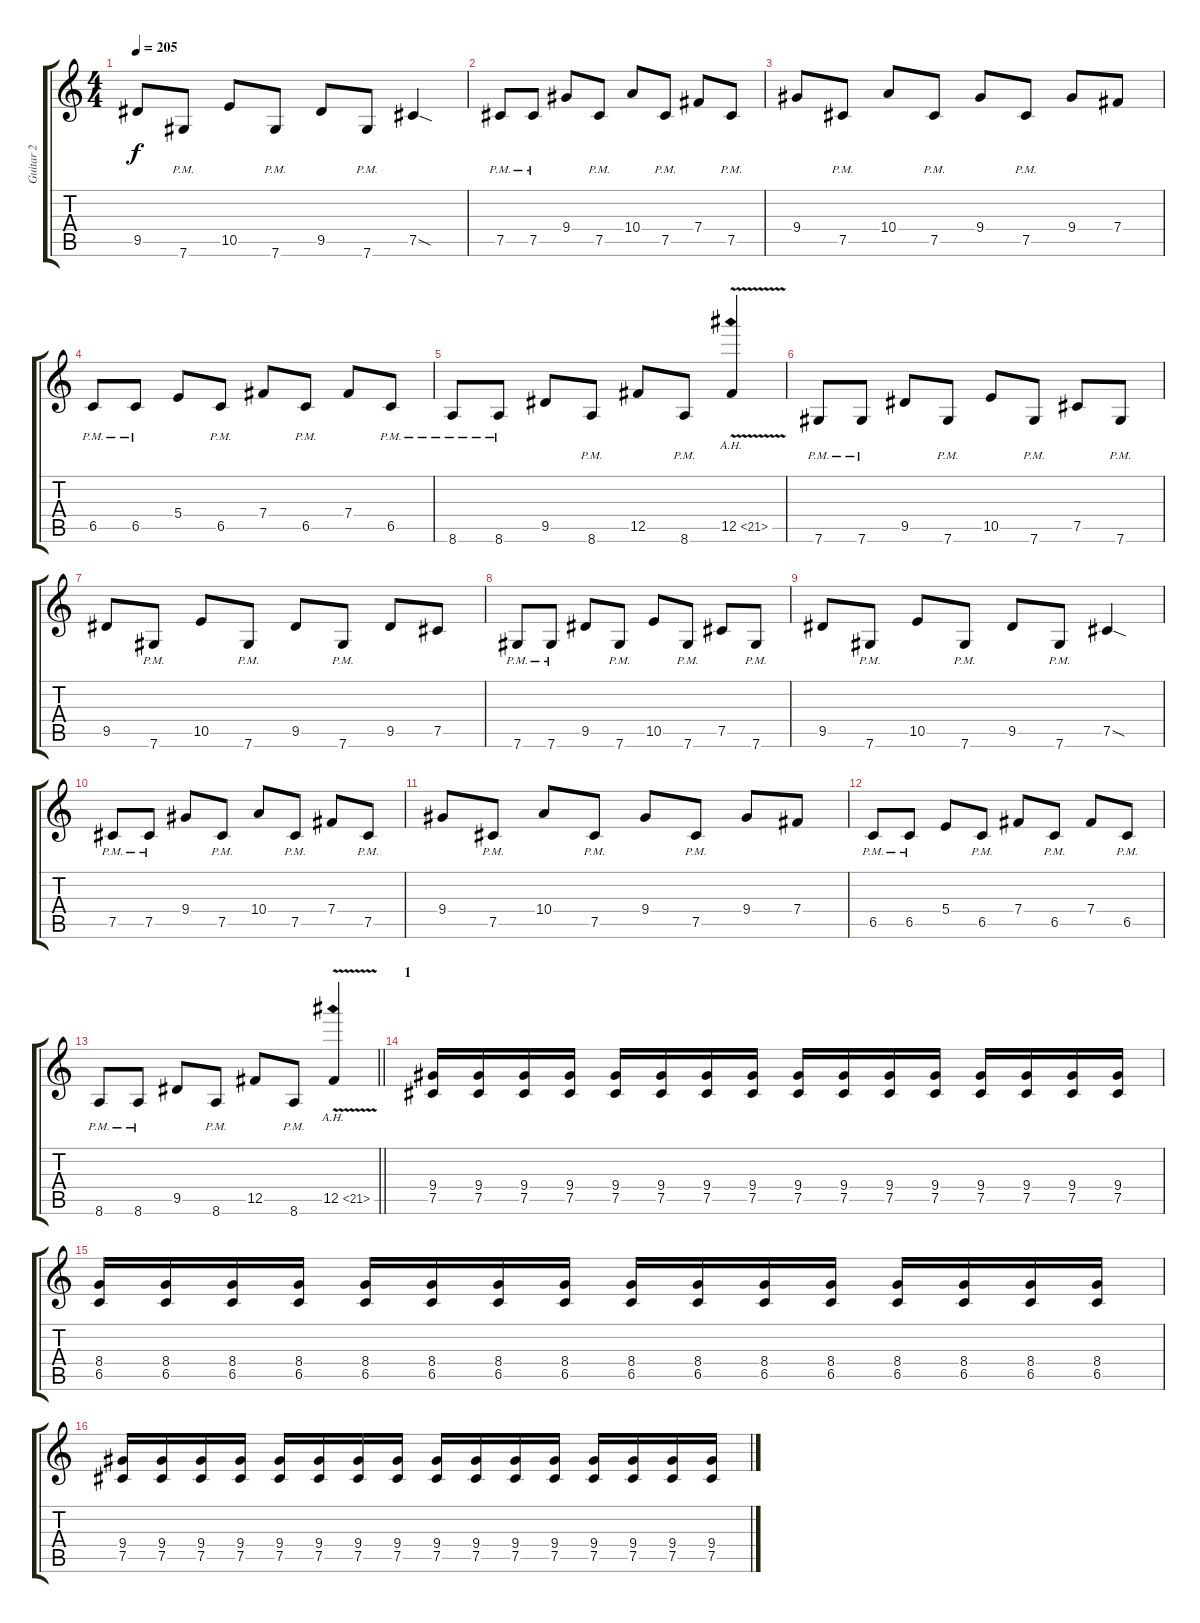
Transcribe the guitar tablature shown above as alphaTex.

\track ("Guitar 2" "Guitar 2") {instrument distortionguitar}
\staff {score tabs}
\tuning (Db4 Ab3 E3 B2 Gb2 Db2) {hide}
\ts (4 4)
\tempo 205
\clef g2
\ks c
9.5.8{dy f} 7.6{pm}.8 10.5.8 7.6{pm}.8 9.5.8 7.6{pm}.8 7.5{sod}.4 |
7.5{pm}.8 7.5{pm}.8 9.4.8 7.5{pm}.8 10.4.8 7.5{pm}.8 7.4.8 7.5{pm}.8 |
9.4.8 7.5{pm}.8 10.4.8 7.5{pm}.8 9.4.8 7.5{pm}.8 9.4.8 7.4.8 |
6.5{pm}.8 6.5{pm}.8 5.4.8 6.5{pm}.8 7.4.8 6.5{pm}.8 7.4.8 6.5{pm}.8 |
8.6{pm}.8 8.6{pm}.8 9.5.8 8.6{pm}.8 12.5.8 8.6{pm}.8 12.5{ah 9 v}.4 |
7.6{pm}.8 7.6{pm}.8 9.5.8 7.6{pm}.8 10.5.8 7.6{pm}.8 7.5.8 7.6{pm}.8 |
9.5.8 7.6{pm}.8 10.5.8 7.6{pm}.8 9.5.8 7.6{pm}.8 9.5.8 7.5.8 |
7.6{pm}.8 7.6{pm}.8 9.5.8 7.6{pm}.8 10.5.8 7.6{pm}.8 7.5.8 7.6{pm}.8 |
9.5.8 7.6{pm}.8 10.5.8 7.6{pm}.8 9.5.8 7.6{pm}.8 7.5{sod}.4 |
7.5{pm}.8 7.5{pm}.8 9.4.8 7.5{pm}.8 10.4.8 7.5{pm}.8 7.4.8 7.5{pm}.8 |
9.4.8 7.5{pm}.8 10.4.8 7.5{pm}.8 9.4.8 7.5{pm}.8 9.4.8 7.4.8 |
6.5{pm}.8 6.5{pm}.8 5.4.8 6.5{pm}.8 7.4.8 6.5{pm}.8 7.4.8 6.5{pm}.8 |
\barLineRight lightlight
8.6{pm}.8 8.6{pm}.8 9.5.8 8.6{pm}.8 12.5.8 8.6{pm}.8 12.5{ah 9 v}.4 |
\section ("" "1")
(9.4 7.5).16 (9.4 7.5).16 (9.4 7.5).16 (9.4 7.5).16 (9.4 7.5).16 (9.4 7.5).16 (9.4 7.5).16 (9.4 7.5).16 (9.4 7.5).16 (9.4 7.5).16 (9.4 7.5).16 (9.4 7.5).16 (9.4 7.5).16 (9.4 7.5).16 (9.4 7.5).16 (9.4 7.5).16 |
(8.4 6.5).16 (8.4 6.5).16 (8.4 6.5).16 (8.4 6.5).16 (8.4 6.5).16 (8.4 6.5).16 (8.4 6.5).16 (8.4 6.5).16 (8.4 6.5).16 (8.4 6.5).16 (8.4 6.5).16 (8.4 6.5).16 (8.4 6.5).16 (8.4 6.5).16 (8.4 6.5).16 (8.4 6.5).16 |
(9.4 7.5).16 (9.4 7.5).16 (9.4 7.5).16 (9.4 7.5).16 (9.4 7.5).16 (9.4 7.5).16 (9.4 7.5).16 (9.4 7.5).16 (9.4 7.5).16 (9.4 7.5).16 (9.4 7.5).16 (9.4 7.5).16 (9.4 7.5).16 (9.4 7.5).16 (9.4 7.5).16 (9.4 7.5).16
